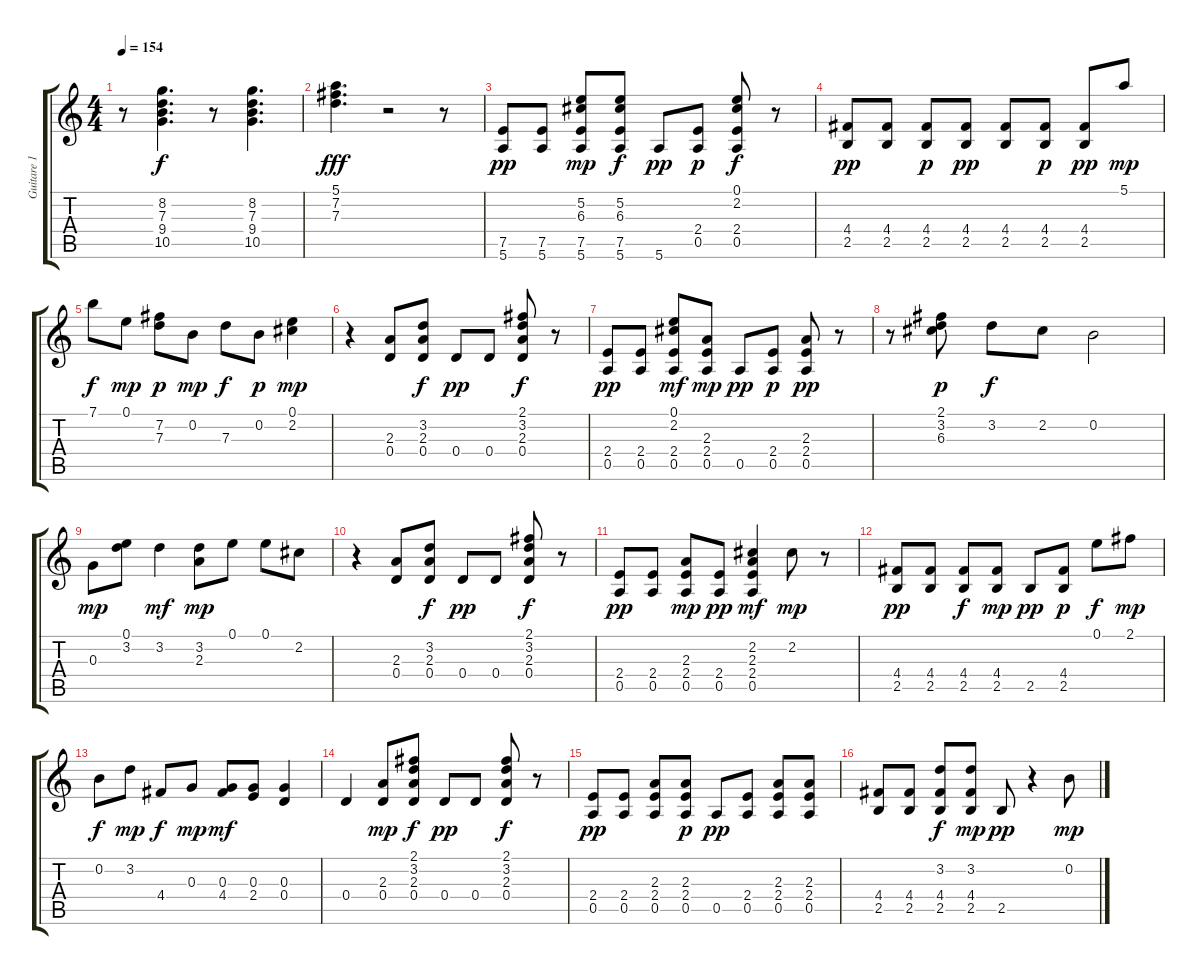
\track ("Guitare 1" "Guitare 1") {instrument electricguitarmuted}
\staff {score tabs}
\tuning (E4 B3 G3 D3 A2 E2) {hide}
\ts (4 4)
\tempo 154
\clef g2
\ks c
r.8{dy f} (8.2 7.3 9.4 10.5).4{d} r.8 (8.2 7.3 9.4 10.5).4{d} |
(5.1 7.2 7.3).4{d dy fff} r.2 r.8 |
(7.5 5.6).8{dy pp} (7.5 5.6).8 (5.2 6.3 7.5 5.6).8{dy mp} (5.2 6.3 7.5 5.6).8{dy f} 5.6.8{dy pp} (2.4 0.5).8{dy p} (0.1 2.2 2.4 0.5).8{dy f} r.8 |
(4.4 2.5).8{dy pp} (4.4 2.5).8 (4.4 2.5).8{dy p} (4.4 2.5).8{dy pp} (4.4 2.5).8 (4.4 2.5).8{dy p} (4.4 2.5).8{dy pp} 5.1.8{dy mp} |
7.1.8{dy f} 0.1.8{dy mp} (7.2 7.3).8{dy p} 0.2.8{dy mp} 7.3.8{dy f} 0.2.8{dy p} (0.1 2.2).4{dy mp} |
r.4 (2.3 0.4).8 (3.2 2.3 0.4).8{dy f} 0.4.8{dy pp} 0.4.8 (2.1 3.2 2.3 0.4).8{dy f} r.8 |
(2.4 0.5).8{dy pp} (2.4 0.5).8 (0.1 2.2 2.4 0.5).8{dy mf} (2.3 2.4 0.5).8{dy mp} 0.5.8{dy pp} (2.4 0.5).8{dy p} (2.3 2.4 0.5).8{dy pp} r.8 |
r.8 (2.1 3.2 6.3).8{dy p} 3.2.8{dy f} 2.2.8 0.2.2 |
0.3.8{dy mp} (0.1 3.2).8 3.2.4{dy mf} (3.2 2.3).8{dy mp} 0.1.8 0.1.8 2.2.8 |
r.4 (2.3 0.4).8 (3.2 2.3 0.4).8{dy f} 0.4.8{dy pp} 0.4.8 (2.1 3.2 2.3 0.4).8{dy f} r.8 |
(2.4 0.5).8{dy pp} (2.4 0.5).8 (2.3 2.4 0.5).8{dy mp} (2.4 0.5).8{dy pp} (2.2 2.3 2.4 0.5).4{dy mf} 2.2.8{dy mp} r.8 |
(4.4 2.5).8{dy pp} (4.4 2.5).8 (4.4 2.5).8{dy f} (4.4 2.5).8{dy mp} 2.5.8{dy pp} (4.4 2.5).8{dy p} 0.1.8{dy f} 2.1.8{dy mp} |
0.2.8{dy f} 3.2.8{dy mp} 4.4.8{dy f} 0.3.8{dy mp} (0.3 4.4).8{dy mf} (0.3 2.4).8 (0.3 0.4).4 |
0.4.4 (2.3 0.4).8{dy mp} (2.1 3.2 2.3 0.4).8{dy f} 0.4.8{dy pp} 0.4.8 (2.1 3.2 2.3 0.4).8{dy f} r.8 |
(2.4 0.5).8{dy pp} (2.4 0.5).8 (2.3 2.4 0.5).8 (2.3 2.4 0.5).8{dy p} 0.5.8{dy pp} (2.4 0.5).8 (2.3 2.4 0.5).8 (2.3 2.4 0.5).8 |
(4.4 2.5).8 (4.4 2.5).8 (3.2 4.4 2.5).8{dy f} (3.2 4.4 2.5).8{dy mp} 2.5.8{dy pp} r.4 0.2.8{dy mp}
